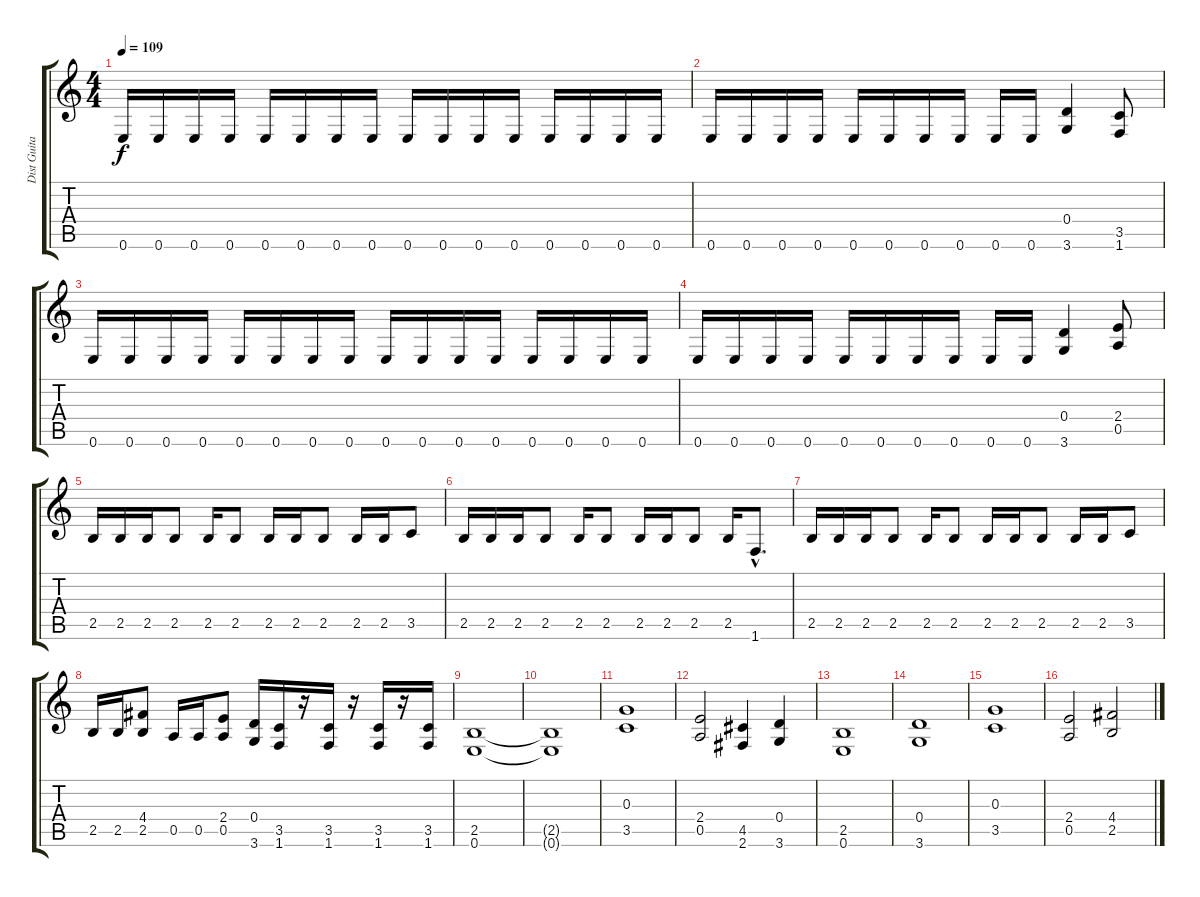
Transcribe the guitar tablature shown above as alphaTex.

\track ("Dist Guitar 2" "Dist Guita") {instrument distortionguitar}
\staff {score tabs}
\tuning (E4 B3 G3 D3 A2 E2) {hide}
\ts (4 4)
\tempo 109
\clef g2
\ks c
0.6.16{dy f} 0.6.16 0.6.16 0.6.16 0.6.16 0.6.16 0.6.16 0.6.16 0.6.16 0.6.16 0.6.16 0.6.16 0.6.16 0.6.16 0.6.16 0.6.16 |
0.6.16 0.6.16 0.6.16 0.6.16 0.6.16 0.6.16 0.6.16 0.6.16 0.6.16 0.6.16 (0.4 3.6).4 (3.5 1.6).8 |
0.6.16 0.6.16 0.6.16 0.6.16 0.6.16 0.6.16 0.6.16 0.6.16 0.6.16 0.6.16 0.6.16 0.6.16 0.6.16 0.6.16 0.6.16 0.6.16 |
0.6.16 0.6.16 0.6.16 0.6.16 0.6.16 0.6.16 0.6.16 0.6.16 0.6.16 0.6.16 (0.4 3.6).4 (2.4 0.5).8 |
2.5.16 2.5.16 2.5.16 2.5.8 2.5.16 2.5.8 2.5.16 2.5.16 2.5.8 2.5.16 2.5.16 3.5.8 |
2.5.16 2.5.16 2.5.16 2.5.8 2.5.16 2.5.8 2.5.16 2.5.16 2.5.8 2.5.16 1.6{hac}.8{d} |
2.5.16 2.5.16 2.5.16 2.5.8 2.5.16 2.5.8 2.5.16 2.5.16 2.5.8 2.5.16 2.5.16 3.5.8 |
2.5.16 2.5.16 (4.4 2.5).8 0.5.16 0.5.16 (2.4 0.5).8 (0.4 3.6).16 (3.5 1.6).16 r.16 (3.5 1.6).16 r.16 (3.5 1.6).16 r.16 (3.5 1.6).16 |
(2.5 0.6).1 |
(2.5{t} 0.6{t}).1 |
(0.3 3.5).1 |
(2.4 0.5).2 (4.5 2.6).4 (0.4 3.6).4 |
(2.5 0.6).1 |
(0.4 3.6).1 |
(0.3 3.5).1 |
(2.4 0.5).2 (4.4 2.5).2
